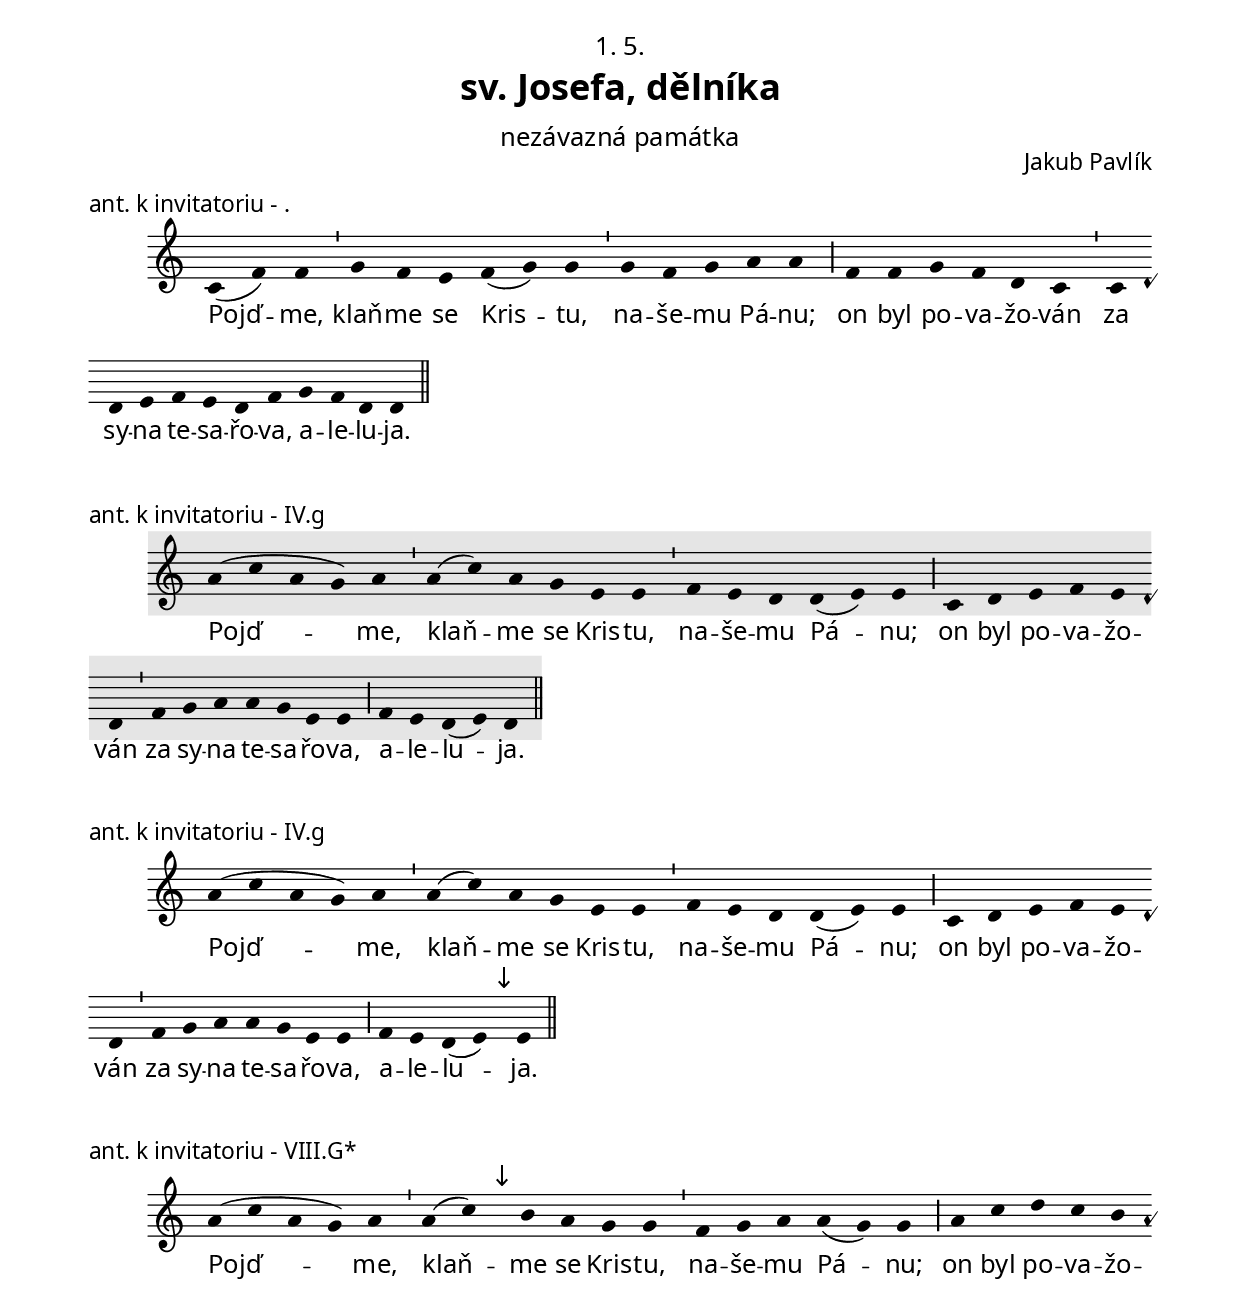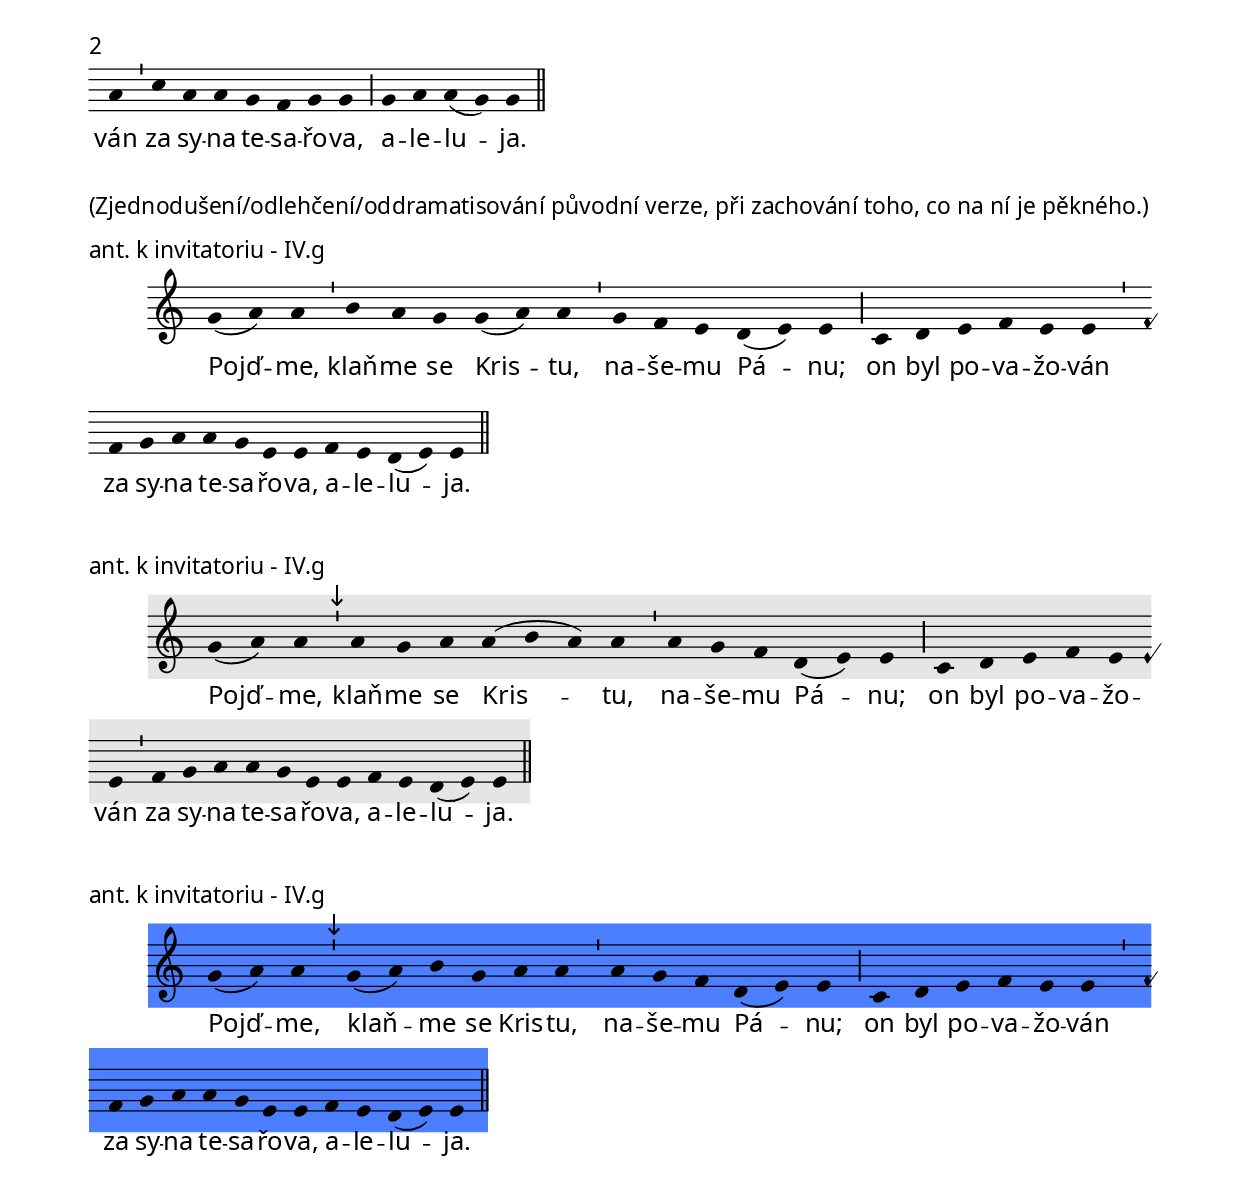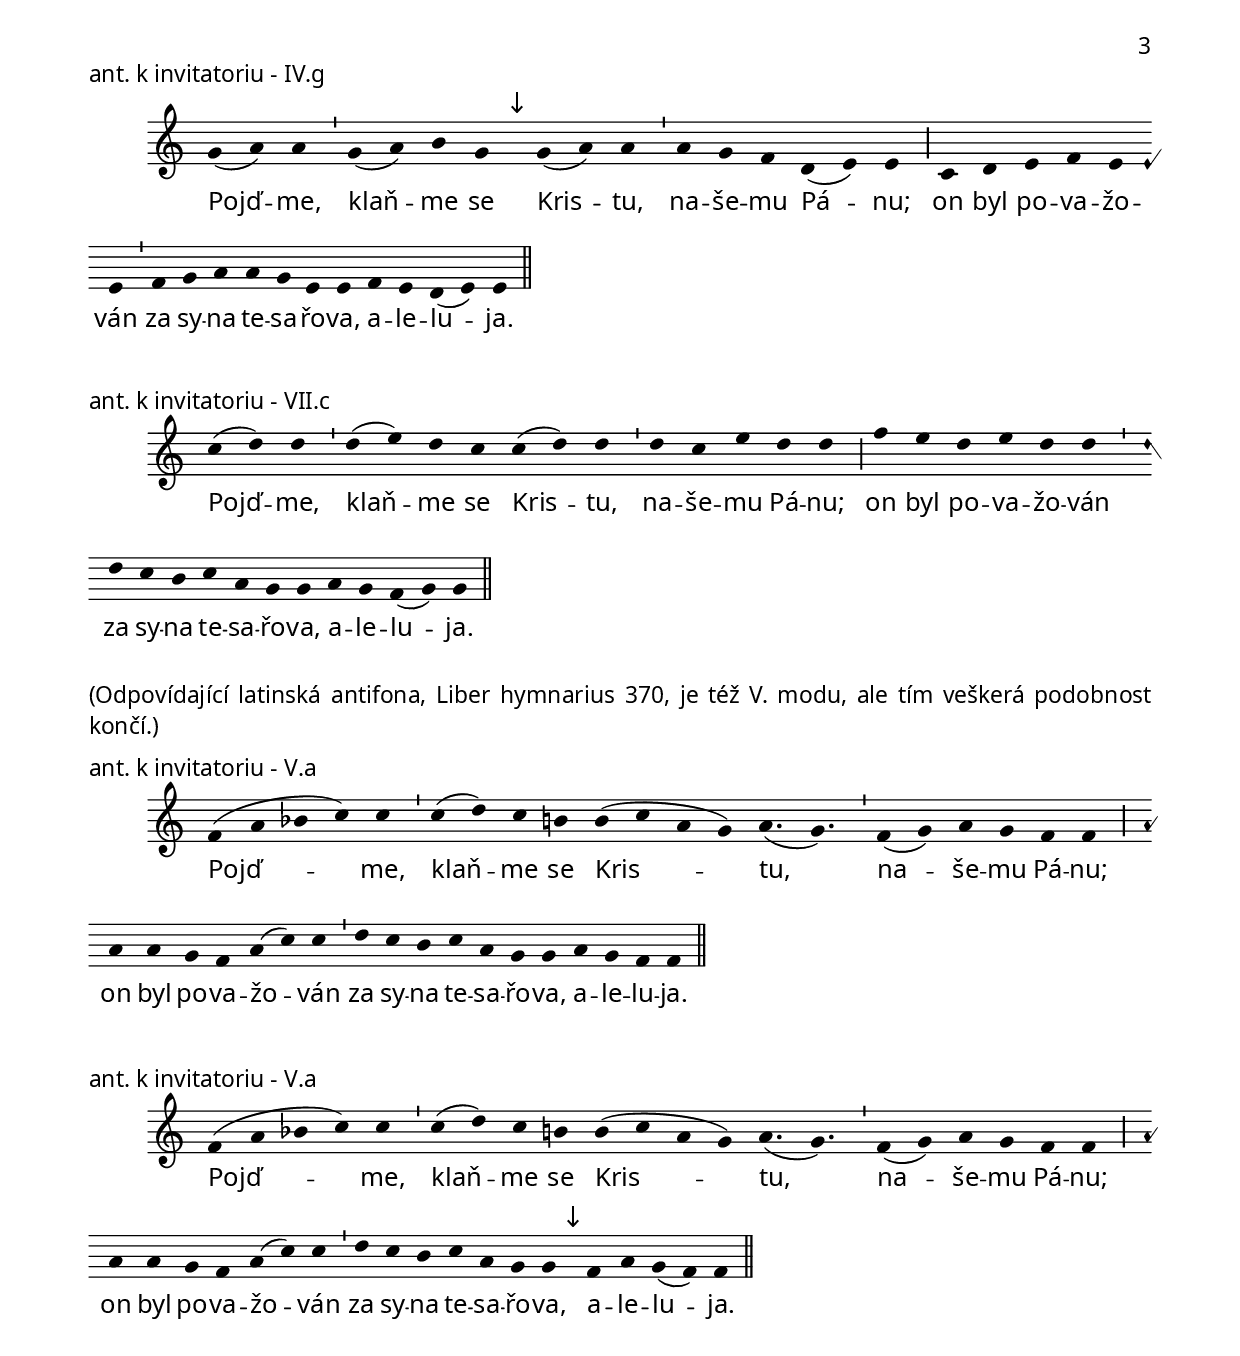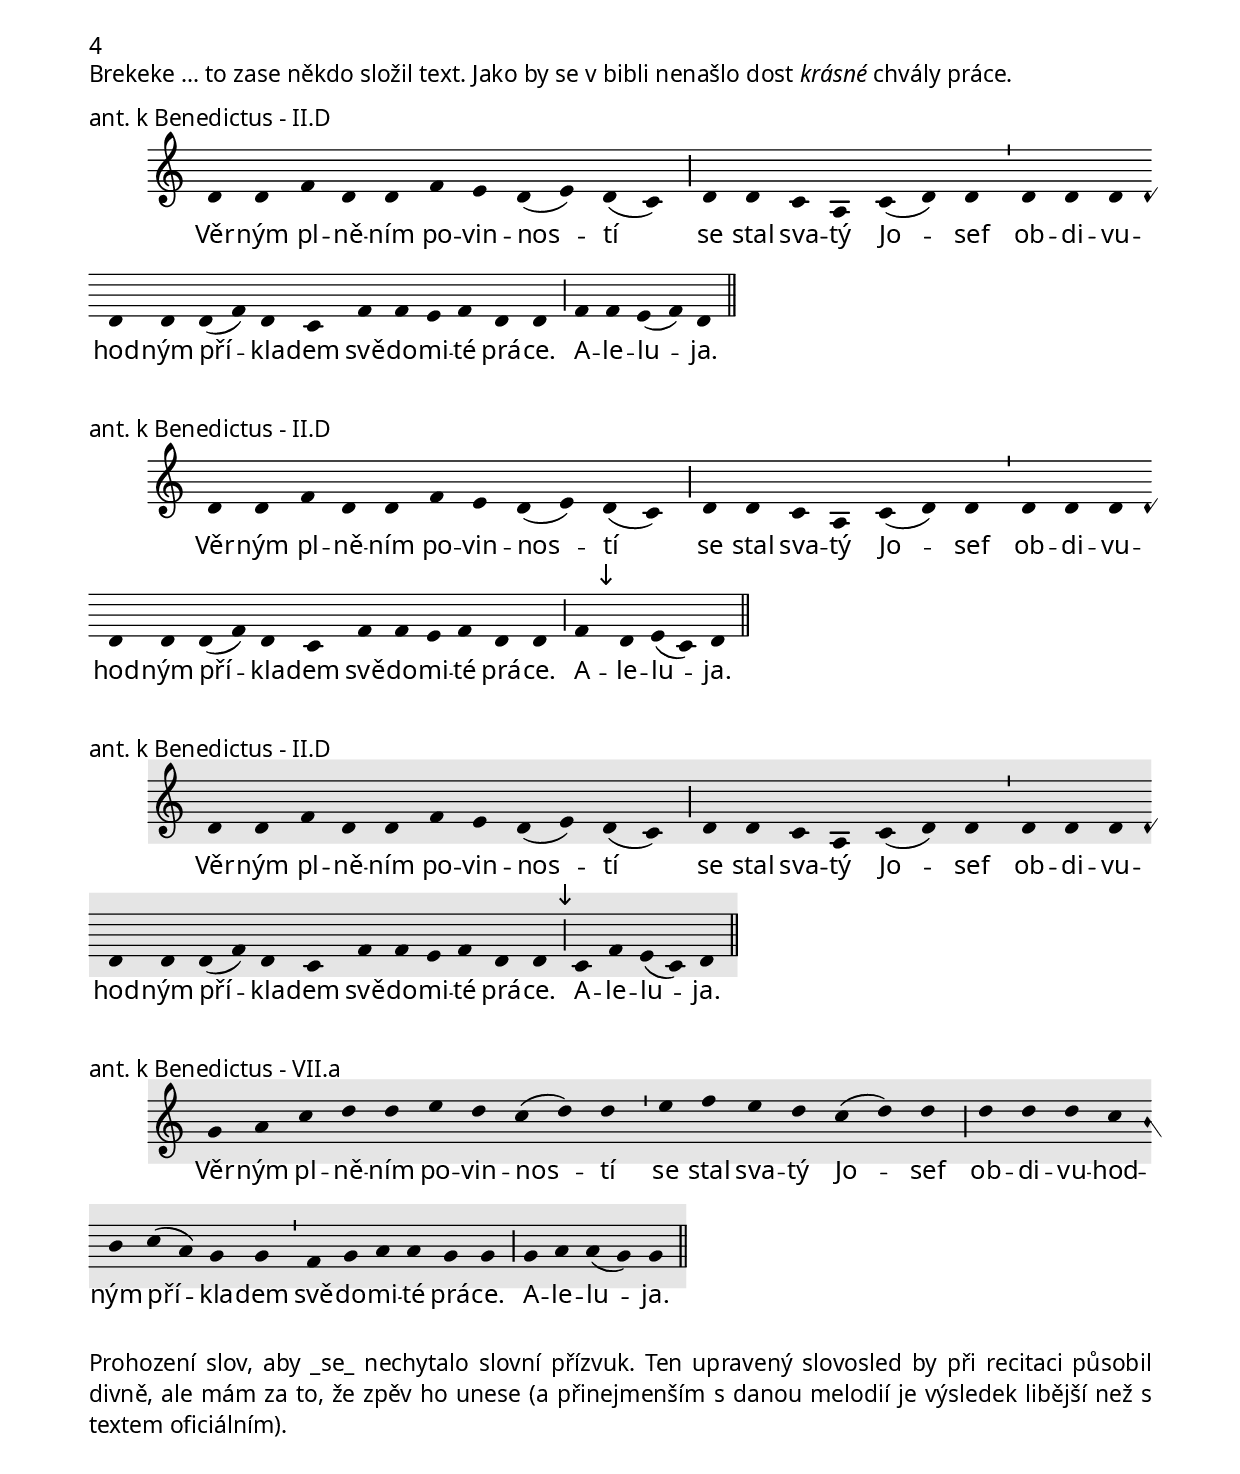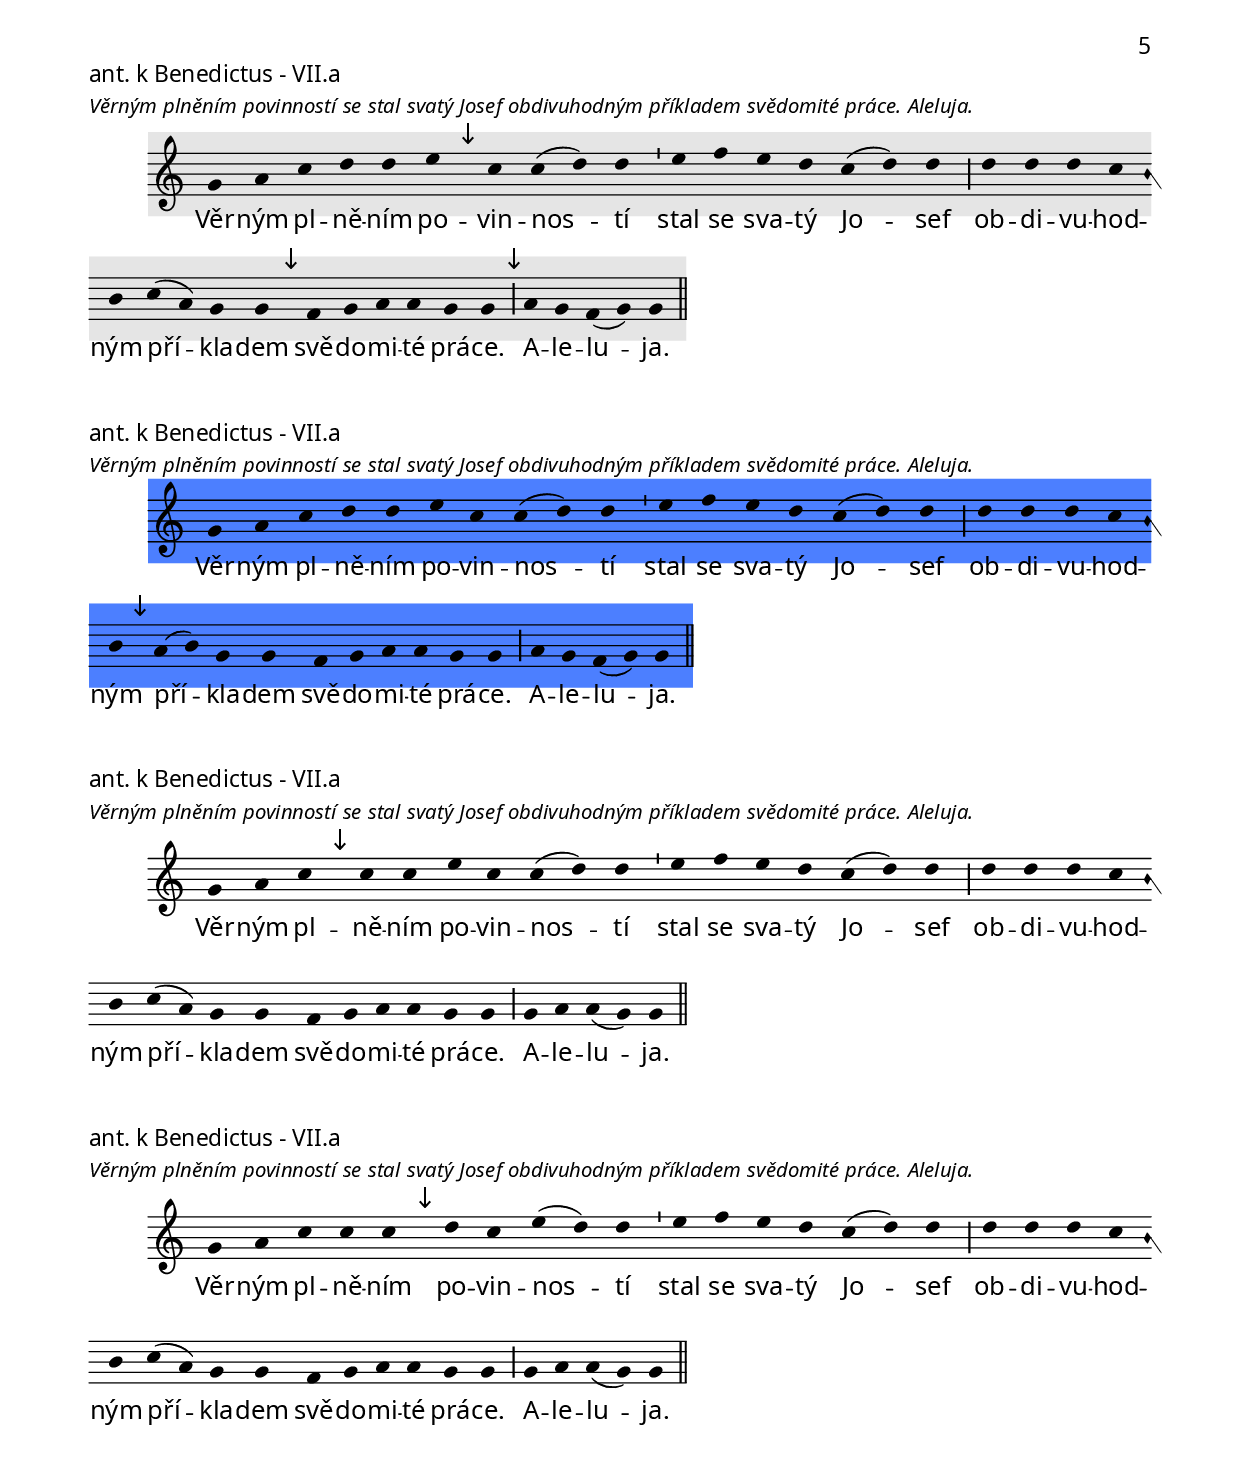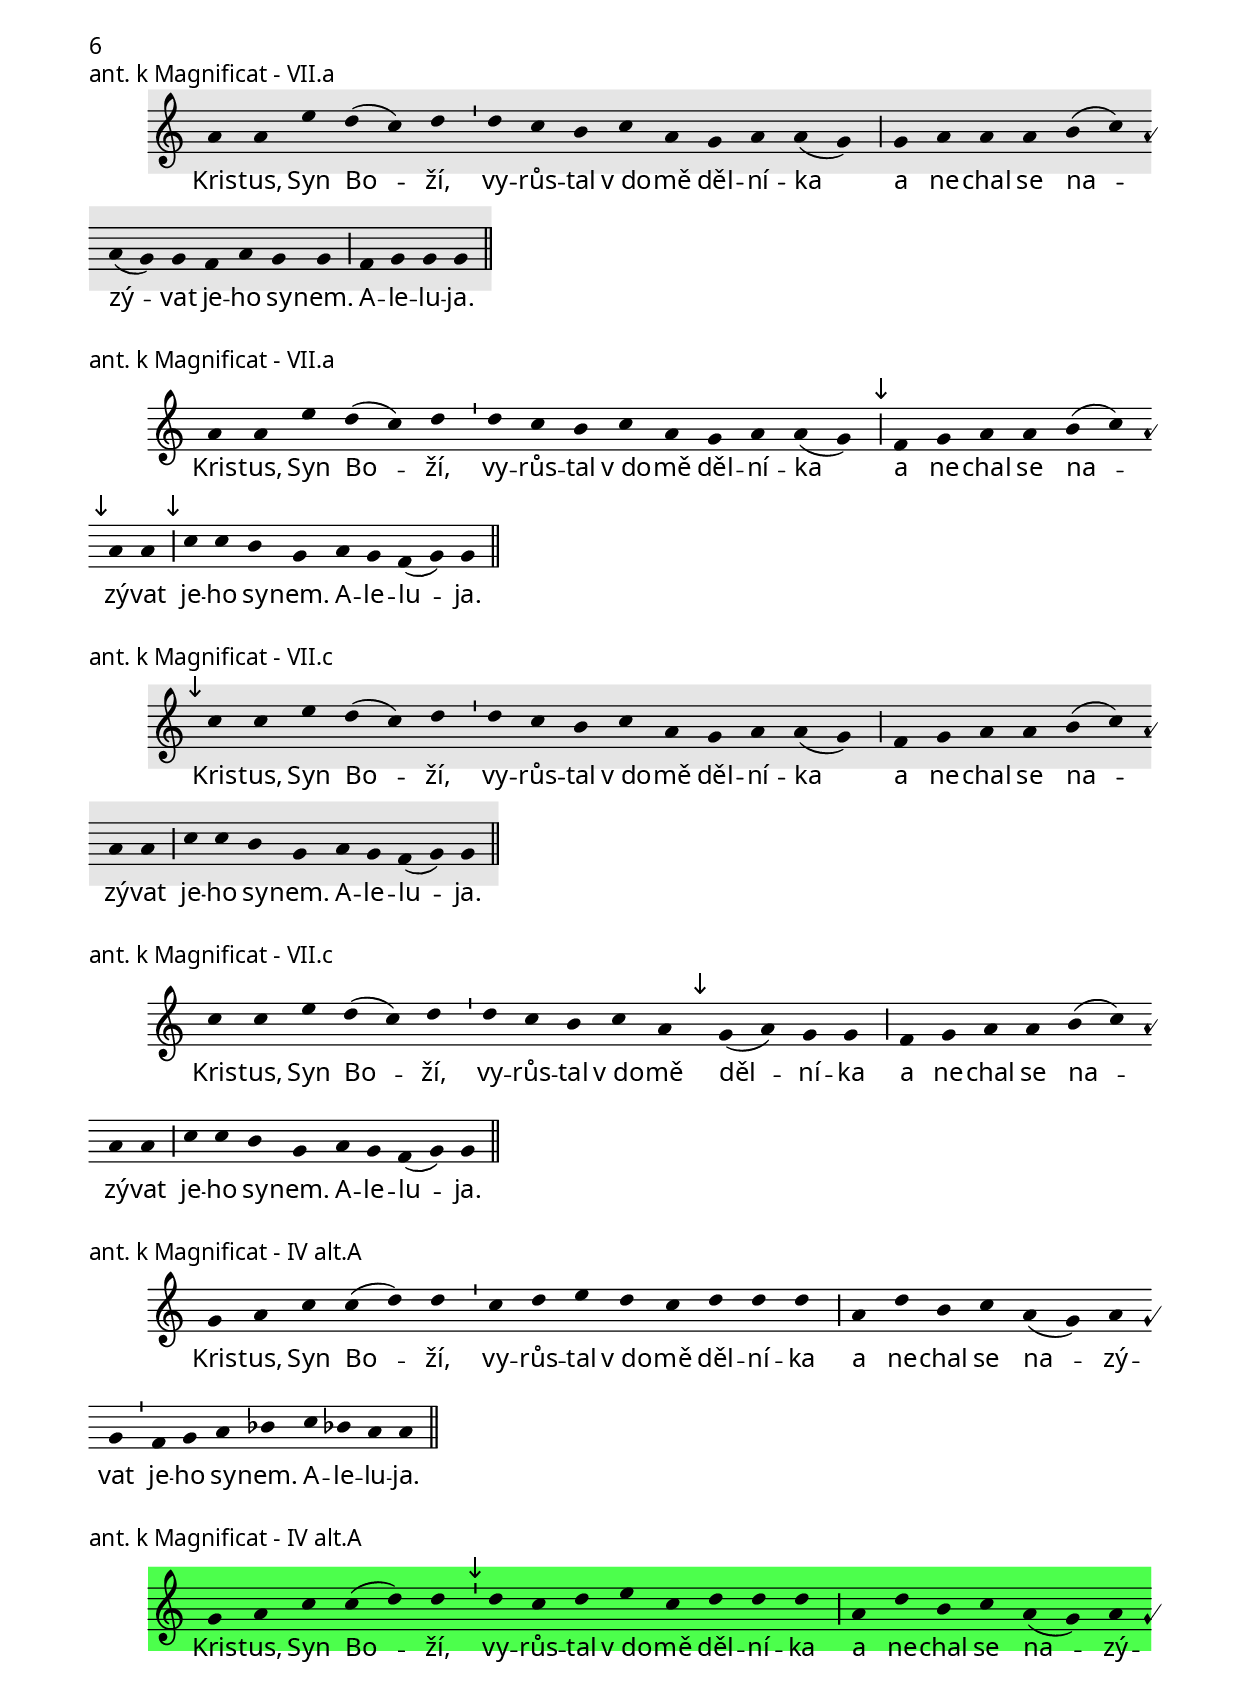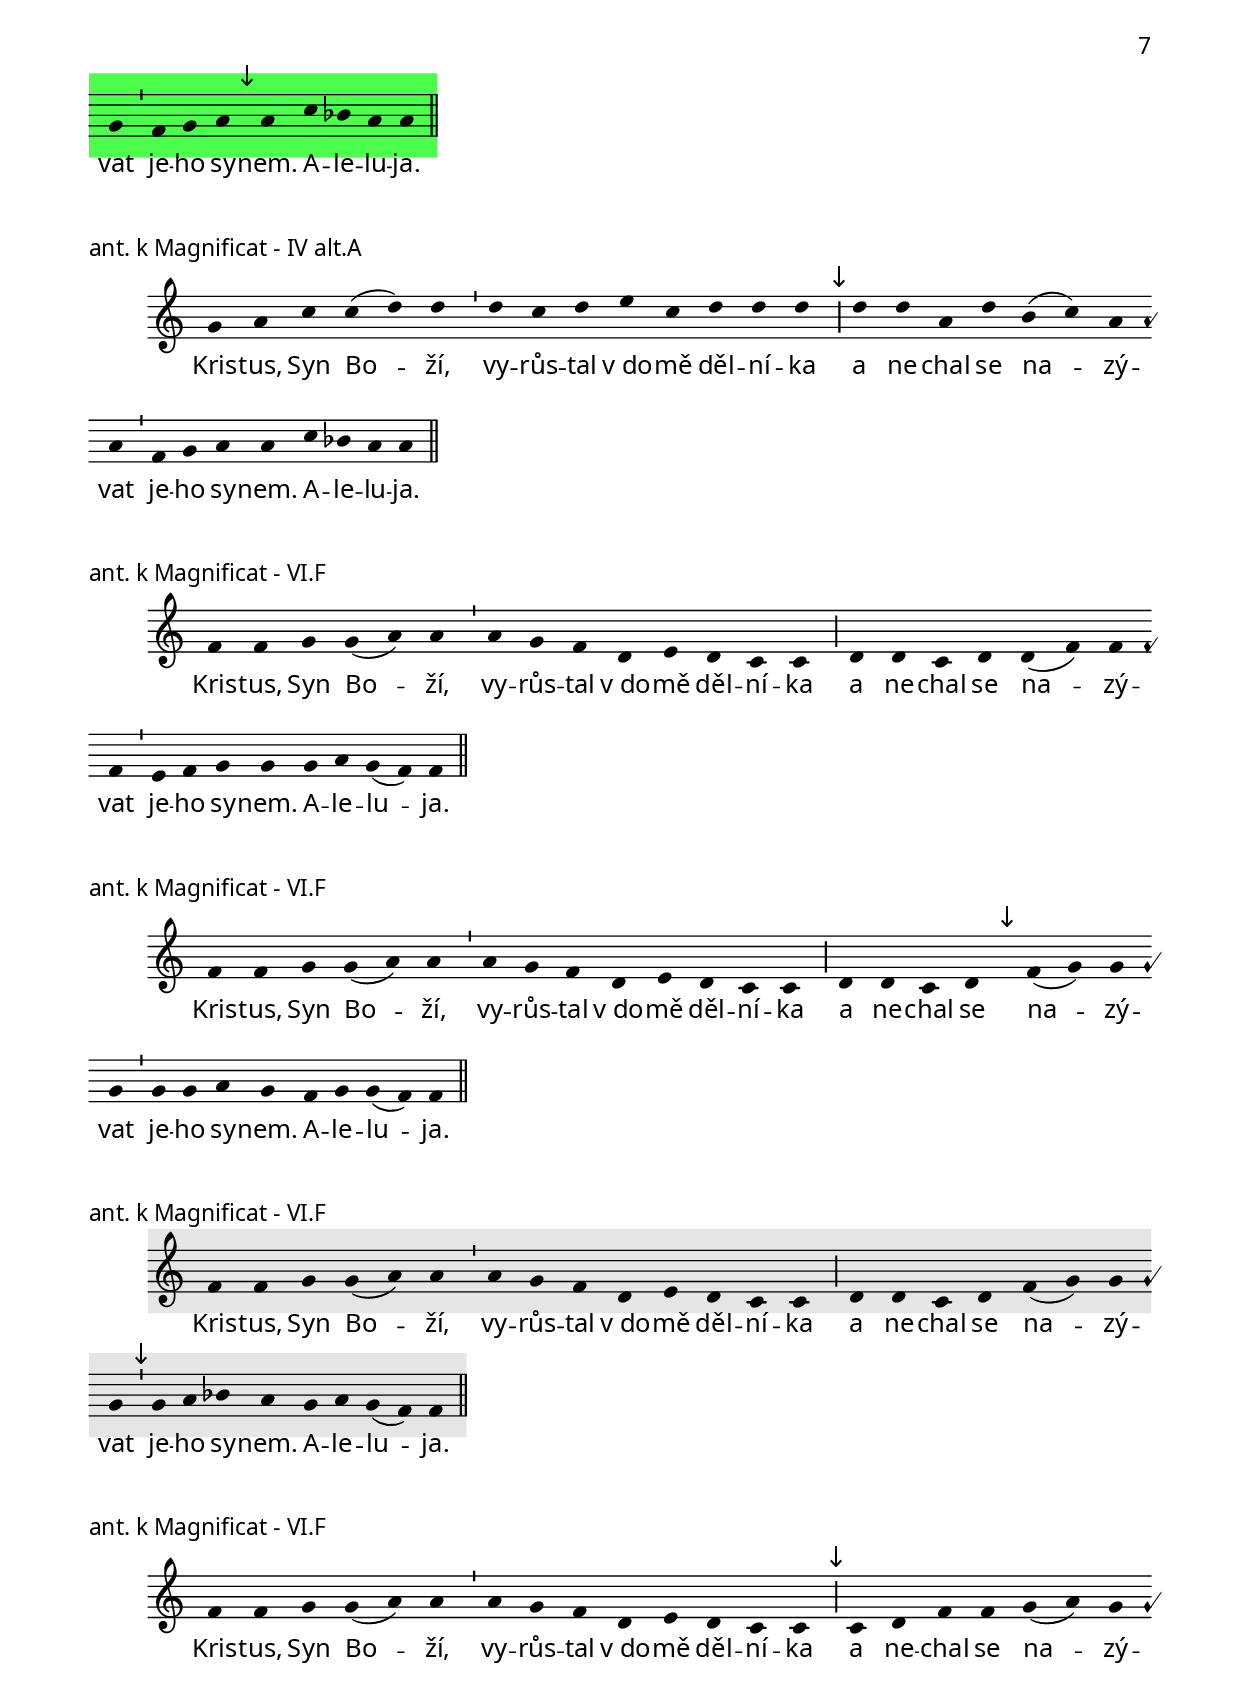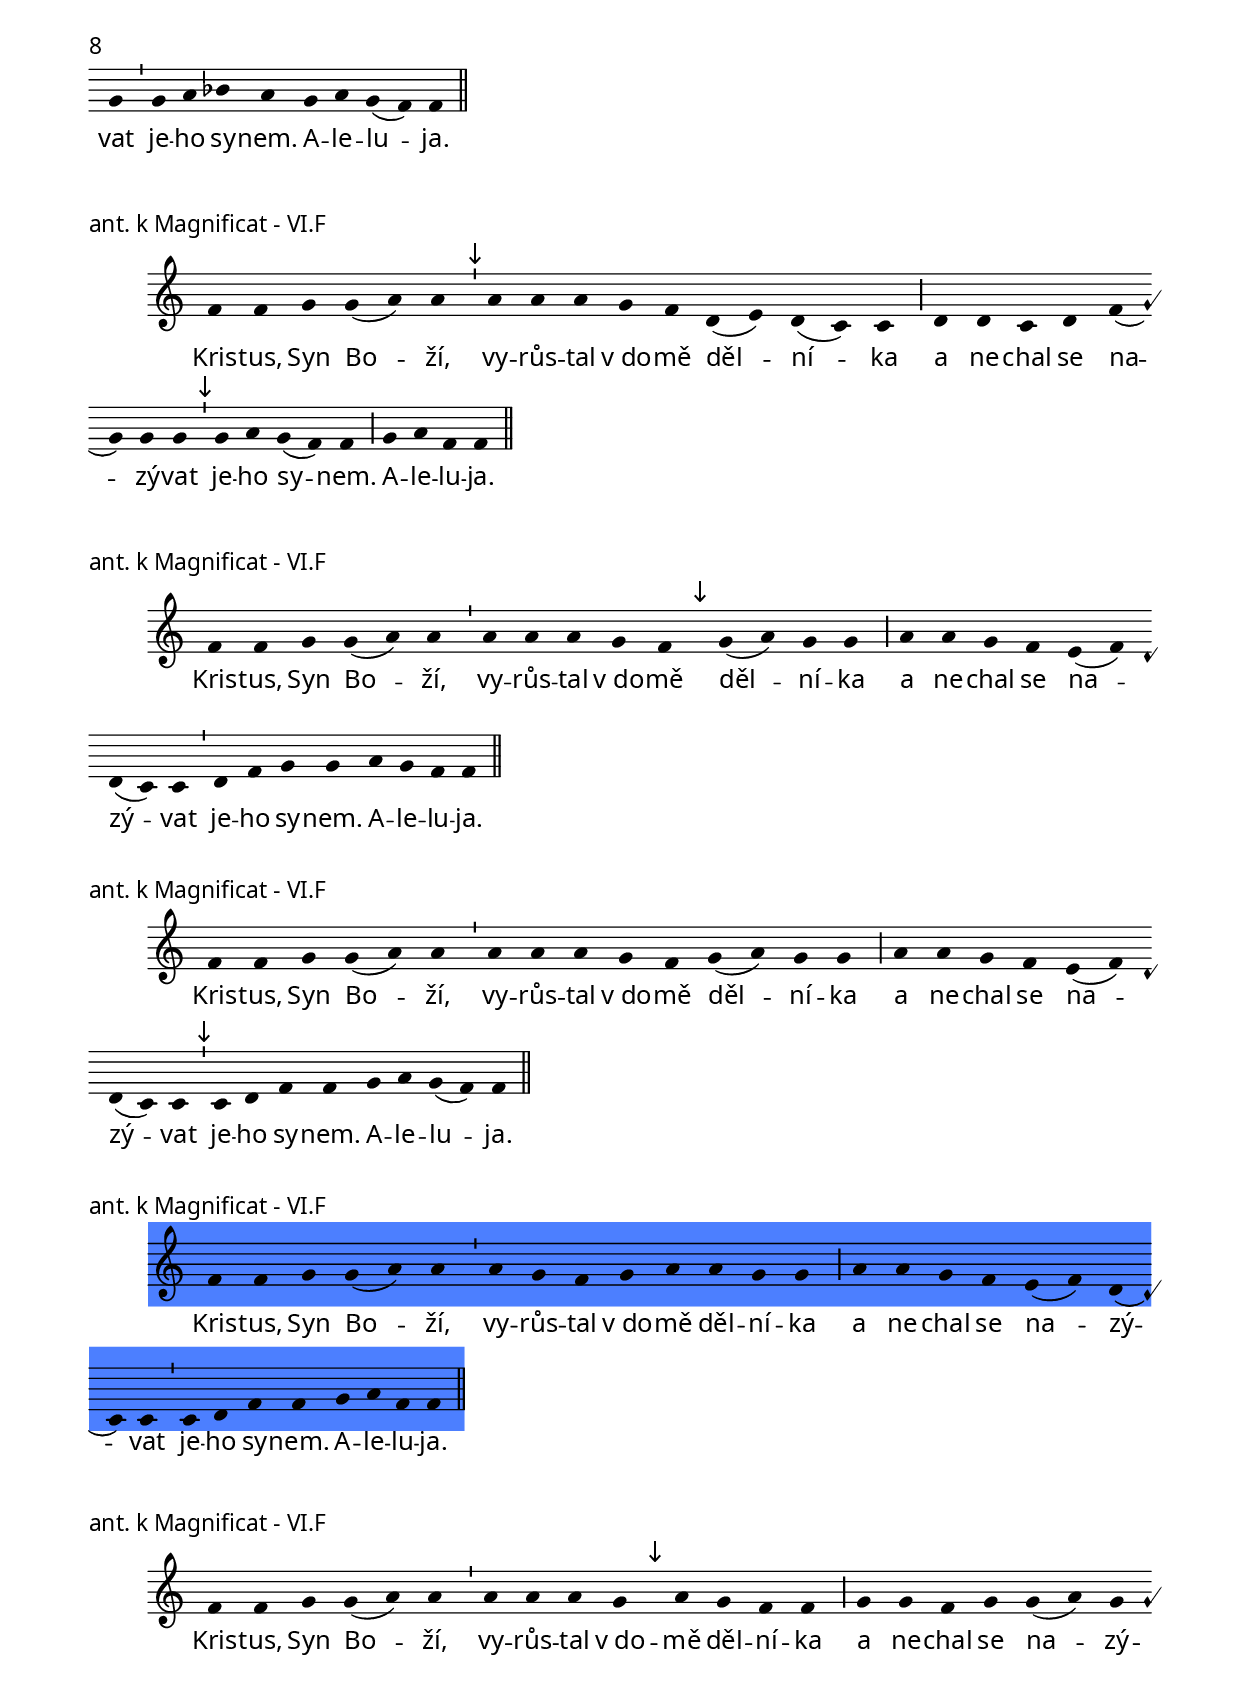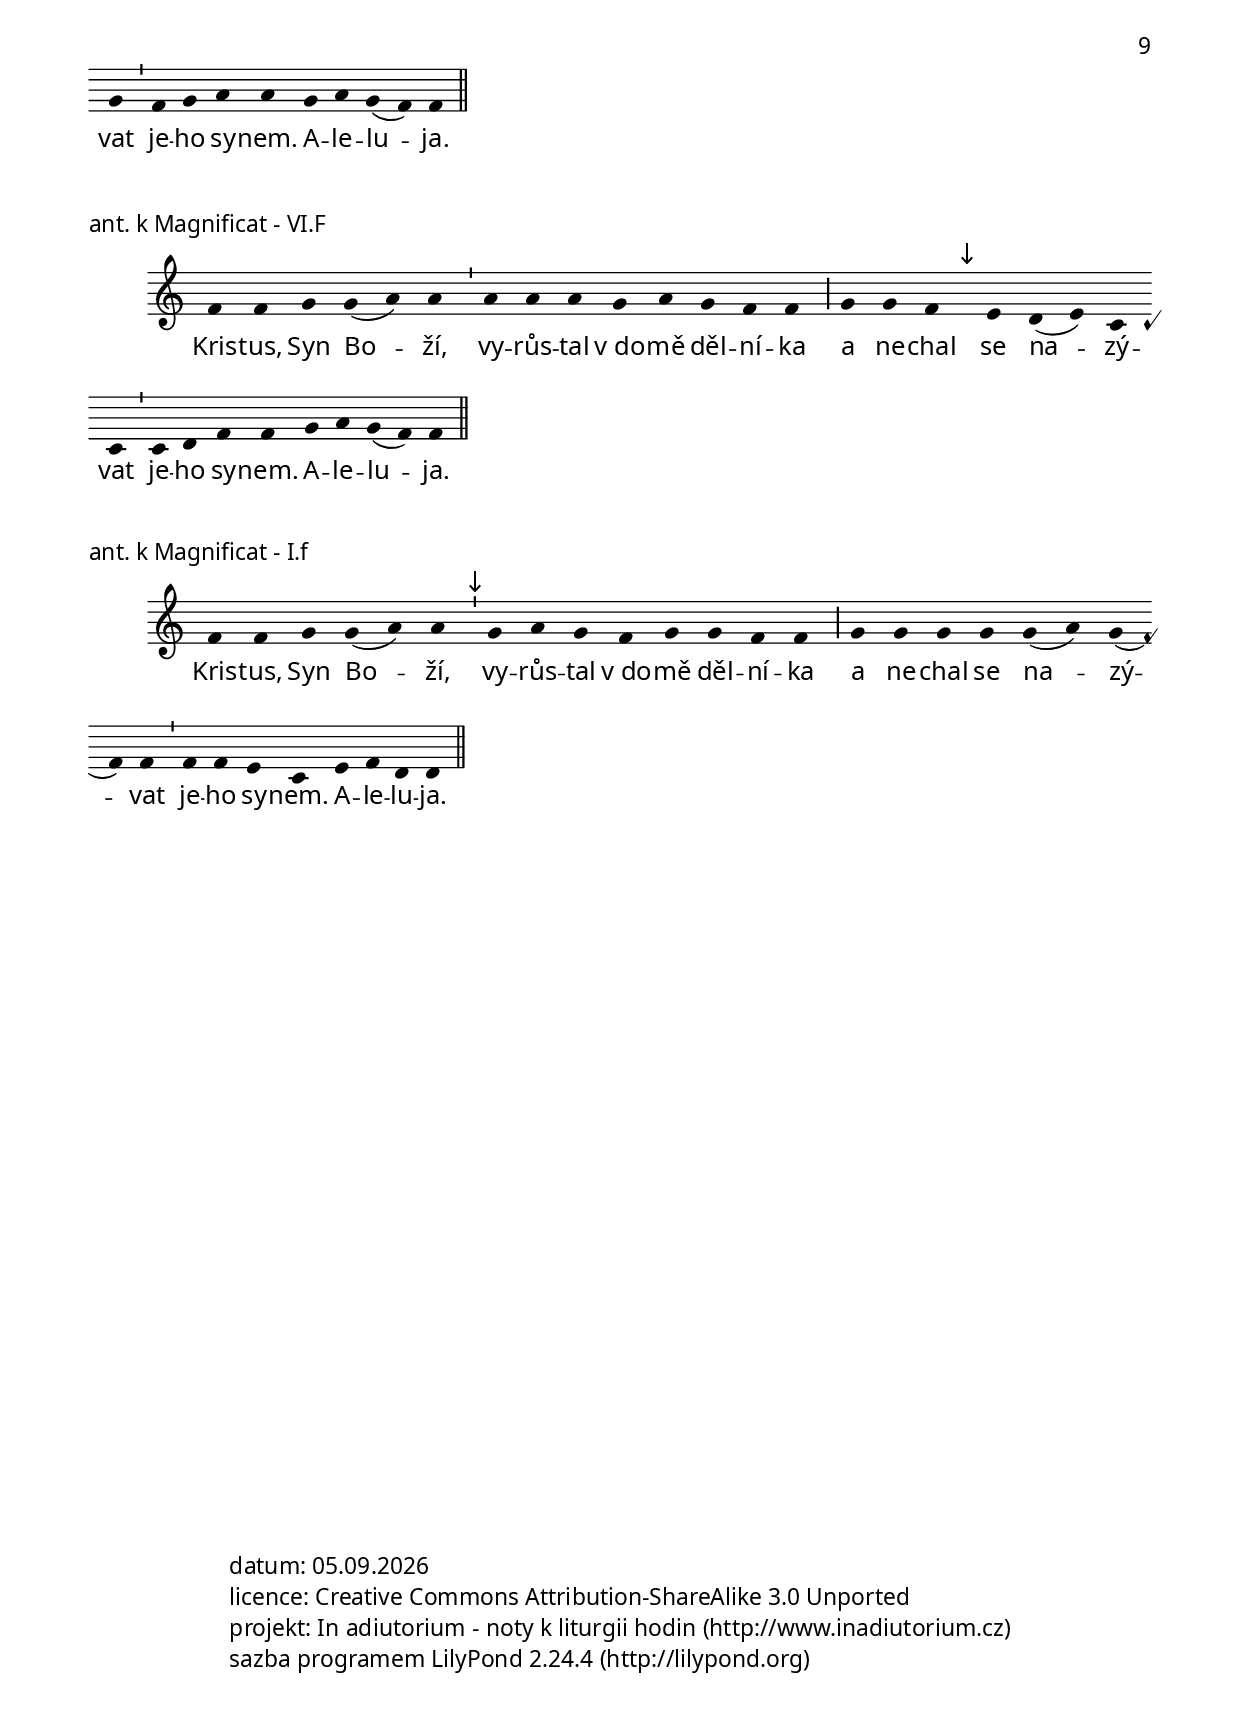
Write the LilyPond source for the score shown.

\version "2.19.16"

\include "../spolecne.ly"

\header {
  title = \markup\titleSvatek
            "sv. Josefa, dělníka"
            "nezávazná památka"
            "1. 5."
  composer = "Jakub Pavlík"
}

\score {
  \relative c' {
    \choralniRezim
    c4( f) f \barMin
    g f e f( g) g \barMin
    g f g a a \barMaior
    f f g f d c \barMin
    c d e f e d f
    g f d d \barFinalis
  }
  \addlyrics {
    Pojď -- me,
    klaň -- me se Kris -- tu,
    na -- še -- mu Pá -- nu;
    on byl po -- va -- žo -- ván
    za sy -- na te -- sa -- řo -- va,
    a -- le -- lu -- ja.
  }
  \header {
    quid = "ant. k invitatoriu"
    modus = ""
    differentia = ""
    psalmus = ""
    id = "invit"
    piece = \markup {\sestavTitulekBezZalmu}
  }
}

\score {
  \relative c'' {
    \zvyraznovacSedy
    \choralniRezim
    a4( c a g) a \barMin
    a( c) a g e e \barMin
    f e d d( e) e \barMaior
    c d e f e d \barMin
    f g a a g e e \barMaior
    f e d( e) d \barFinalis
  }
  \addlyrics {
    Pojď -- me,
    klaň -- me se Kris -- tu,
    na -- še -- mu Pá -- nu;
    on byl po -- va -- žo -- ván
    za sy -- na te -- sa -- řo -- va,
    a -- le -- lu -- ja.
  }
  \header {
    quid = "ant. k invitatoriu"
    modus = "IV"
    differentia = "g"
    psalmus = ""
    placet = "překlep ve finále; celkově bída"
    id = "invit"
    piece = \markup {\sestavTitulekBezZalmu}
  }
}

\score {
  \relative c'' {
    \choralniRezim
    a4( c a g) a \barMin
    a( c) a g e e \barMin
    f e d d( e) e \barMaior
    c d e f e d \barMin
    f g a a g e e \barMaior
    f e d( e) \mark\sipka e \barFinalis
  }
  \addlyrics {
    Pojď -- me,
    klaň -- me se Kris -- tu,
    na -- še -- mu Pá -- nu;
    on byl po -- va -- žo -- ván
    za sy -- na te -- sa -- řo -- va,
    a -- le -- lu -- ja.
  }
  \header {
    quid = "ant. k invitatoriu"
    modus = "IV"
    differentia = "g"
    psalmus = ""
    id = "invit"
    piece = \markup {\sestavTitulekBezZalmu}
  }
}

\score {
  \relative c'' {
    \choralniRezim
    a4( c a g) a \barMin
    a( c) \mark\sipka b a g g \barMin
    f g a a( g) g \barMaior
    a c d c b a \barMin
    c a a g f g g \barMaior
    g a a( g) g \barFinalis
  }
  \addlyrics {
    Pojď -- me,
    klaň -- me se Kris -- tu,
    na -- še -- mu Pá -- nu;
    on byl po -- va -- žo -- ván
    za sy -- na te -- sa -- řo -- va,
    a -- le -- lu -- ja.
  }
  \header {
    quid = "ant. k invitatoriu"
    modus = "VIII"
    differentia = "G*"
    psalmus = ""
    id = "invit"
    piece = \markup {\sestavTitulekBezZalmu}
  }
}

\markup\justify{
  (Zjednodušení/odlehčení/oddramatisování původní verze, při zachování toho,
  co na ní je pěkného.)
}
\score {
  \relative c'' {
    \choralniRezim
    g4( a) a \barMin
    b a g g( a) a \barMin
    g f e d( e) e \barMaior
    c d e f e e \barMin
    f g a a g e e \bar ""
    f e d( e) e \barFinalis
  }
  \addlyrics {
    Pojď -- me,
    klaň -- me se Kris -- tu,
    na -- še -- mu Pá -- nu;
    on byl po -- va -- žo -- ván
    za sy -- na te -- sa -- řo -- va,
    a -- le -- lu -- ja.
  }
  \header {
    quid = "ant. k invitatoriu"
    modus = "IV"
    differentia = "g"
    psalmus = ""
    id = "invit"
    piece = \markup {\sestavTitulekBezZalmu}
  }
}

\score {
  \relative c'' {
    \zvyraznovacSedy
    \choralniRezim
    g4( a) a \barMin
    \mark\sipka a g a a( b a) a \barMin
    a g f d( e) e \barMaior
    c d e f e e \barMin
    f g a a g e e \bar ""
    f e d( e) e \barFinalis
  }
  \addlyrics {
    Pojď -- me,
    klaň -- me se Kris -- tu,
    na -- še -- mu Pá -- nu;
    on byl po -- va -- žo -- ván
    za sy -- na te -- sa -- řo -- va,
    a -- le -- lu -- ja.
  }
  \header {
    quid = "ant. k invitatoriu"
    modus = "IV"
    differentia = "g"
    psalmus = ""
    id = "invit"
    piece = \markup {\sestavTitulekBezZalmu}
  }
}

\score {
  \relative c'' {
    \zvyraznovacModry
    \choralniRezim
    g4( a) a \barMin
    \mark\sipka g( a) b g a a \barMin
    a g f d( e) e \barMaior
    c d e f e e \barMin
    f g a a g e e \bar ""
    f e d( e) e \barFinalis
  }
  \addlyrics {
    Pojď -- me,
    klaň -- me se Kris -- tu,
    na -- še -- mu Pá -- nu;
    on byl po -- va -- žo -- ván
    za sy -- na te -- sa -- řo -- va,
    a -- le -- lu -- ja.
  }
  \header {
    quid = "ant. k invitatoriu"
    modus = "IV"
    differentia = "g"
    psalmus = ""
    id = "invit"
    piece = \markup {\sestavTitulekBezZalmu}
  }
}

\score {
  \relative c'' {
    \choralniRezim
    g4( a) a \barMin
    g( a) b g \mark\sipka g( a) a \barMin
    a g f d( e) e \barMaior
    c d e f e e \barMin
    f g a a g e e \bar ""
    f e d( e) e \barFinalis
  }
  \addlyrics {
    Pojď -- me,
    klaň -- me se Kris -- tu,
    na -- še -- mu Pá -- nu;
    on byl po -- va -- žo -- ván
    za sy -- na te -- sa -- řo -- va,
    a -- le -- lu -- ja.
  }
  \header {
    quid = "ant. k invitatoriu"
    modus = "IV"
    differentia = "g"
    psalmus = ""
    id = "invit"
    piece = \markup {\sestavTitulekBezZalmu}
  }
}

\score {
  \relative c'' {
    \choralniRezim
    c4( d) d \barMin
    d( e) d c c( d) d \barMin
    d c e d d \barMaior
    f e d e d d \barMin
    d c b c a g g \bar ""
    a g f( g) g \barFinalis
  }
  \addlyrics {
    Pojď -- me,
    klaň -- me se Kris -- tu,
    na -- še -- mu Pá -- nu;
    on byl po -- va -- žo -- ván
    za sy -- na te -- sa -- řo -- va,
    a -- le -- lu -- ja.
  }
  \header {
    quid = "ant. k invitatoriu"
    modus = "VII"
    differentia = "c"
    psalmus = ""
    id = "invit"
    piece = \markup {\sestavTitulekBezZalmu}
  }
}

\markup\justify{
  (Odpovídající latinská antifona, Liber hymnarius 370, je též V. modu,
  ale tím veškerá podobnost končí.)
}

\score {
  \relative c' {
    \choralniRezim
    f4( a bes c) c \barMin
    c( d) c b! b( c a g) a4.( g) \barMin f4( g) a g f f \barMaior
    a a g f a( c) c \barMin
    d c b c a g g
    a g f f \barFinalis
  }
  \addlyrics {
    Pojď -- me,
    klaň -- me se Kris -- tu, na -- še -- mu Pá -- nu;
    on byl po -- va -- žo -- ván
    za sy -- na te -- sa -- řo -- va,
    a -- le -- lu -- ja.
  }
  \header {
    quid = "ant. k invitatoriu"
    modus = "V"
    differentia = "a"
    psalmus = ""
    fial = "velikonoce_nanebevstoupeni.ly#invit?zacatek"
    id = "invit"
    piece = \markup {\sestavTitulekBezZalmu}
  }
}

\score {
  \relative c' {
    \choralniRezim
    f4( a bes c) c \barMin
    c( d) c b! b( c a g) a4.( g) \barMin f4( g) a g f f \barMaior
    a a g f a( c) c \barMin
    d c b c a g g
    \mark\sipka f a g( f) f \barFinalis
  }
  \addlyrics {
    Pojď -- me,
    klaň -- me se Kris -- tu, na -- še -- mu Pá -- nu;
    on byl po -- va -- žo -- ván
    za sy -- na te -- sa -- řo -- va,
    a -- le -- lu -- ja.
  }
  \header {
    quid = "ant. k invitatoriu"
    modus = "V"
    differentia = "a"
    psalmus = ""
    fial = "velikonoce_nanebevstoupeni.ly#invit?zacatek"
    id = "invit"
    piece = \markup {\sestavTitulekBezZalmu}
  }
}

\pageBreak

\markup{
  Brekeke ... to zase někdo složil text. Jako by se v bibli nenašlo
  dost \italic{krásné} chvály práce.
}

\score {
  \relative c' {
    \choralniRezim
    d4 d f d d f e d( e) d( c) \barMaior
    d d c a c( d) d \barMin
    d d d d d d( f) d c f f e f d d \barMaior
    f f e( f) d \barFinalis
  }
  \addlyrics {
    Věr -- ným pl -- ně -- ním po -- vin -- nos -- tí
    se stal sva -- tý Jo -- sef
    ob -- di -- vu -- hod -- ným pří -- kla -- dem
    svě -- do -- mi -- té prá -- ce.
    A -- le -- lu -- ja.
  }
  \header {
    quid = "ant. k Benedictus"
    modus = "II"
    differentia = "D"
    psalmus = ""
    id = "aben"
    piece = \markup {\sestavTitulekBezZalmu}
  }
}

\score {
  \relative c' {
    \choralniRezim
    d4 d f d d f e d( e) d( c) \barMaior
    d d c a c( d) d \barMin
    d d d d d d( f) d c f f e f d d \barMaior
    f \mark\sipka d e( c) d \barFinalis
  }
  \addlyrics {
    Věr -- ným pl -- ně -- ním po -- vin -- nos -- tí
    se stal sva -- tý Jo -- sef
    ob -- di -- vu -- hod -- ným pří -- kla -- dem
    svě -- do -- mi -- té prá -- ce.
    A -- le -- lu -- ja.
  }
  \header {
    quid = "ant. k Benedictus"
    modus = "II"
    differentia = "D"
    psalmus = ""
    id = "aben"
    piece = \markup {\sestavTitulekBezZalmu}
  }
}

\score {
  \relative c' {
    \zvyraznovacSedy
    \choralniRezim
    d4 d f d d f e d( e) d( c) \barMaior
    d d c a c( d) d \barMin
    d d d d d d( f) d c f f e f d d \barMaior
    \mark\sipka c f e( c) d \barFinalis
  }
  \addlyrics {
    Věr -- ným pl -- ně -- ním po -- vin -- nos -- tí
    se stal sva -- tý Jo -- sef
    ob -- di -- vu -- hod -- ným pří -- kla -- dem
    svě -- do -- mi -- té prá -- ce.
    A -- le -- lu -- ja.
  }
  \header {
    quid = "ant. k Benedictus"
    modus = "II"
    differentia = "D"
    psalmus = ""
    id = "aben"
    piece = \markup {\sestavTitulekBezZalmu}
  }
}

\score {
  \relative c'' {
    \zvyraznovacSedy
    \choralniRezim
    g4 a c d d e d c( d) d \barMin
    e f e d c( d) d \barMaior
    d d d c b c( a) g g \barMin
    f g a a g g \barMaior
    g a a( g) g \barFinalis
  }
  \addlyrics {
    Věr -- ným pl -- ně -- ním po -- vin -- nos -- tí
    se stal sva -- tý Jo -- sef
    ob -- di -- vu -- hod -- ným pří -- kla -- dem
    svě -- do -- mi -- té prá -- ce.
    A -- le -- lu -- ja.
  }
  \header {
    quid = "ant. k Benedictus"
    modus = "VII"
    differentia = "a"
    psalmus = ""
    id = "aben"
    piece = \markup {\sestavTitulekBezZalmu}
  }
}

\markup\justify{
  Prohození slov, aby _se_ nechytalo slovní přízvuk.
  Ten upravený slovosled by při recitaci působil divně, ale mám za to, že zpěv ho unese
  (a přinejmenším s danou melodií je výsledek libější než s textem oficiálním).
}
\score {
  \relative c'' {
    \zvyraznovacSedy
    \choralniRezim
    g4 a c d d e \mark\sipka c c( d) d \barMin
    e f e d c( d) d \barMaior
    d d d c b c( a) g g \mark\sipka
    f g a a g g \barMaior
    \mark\sipka a g f( g) g \barFinalis
  }
  \addlyrics {
    Věr -- ným pl -- ně -- ním po -- vin -- nos -- tí
    stal se sva -- tý Jo -- sef
    ob -- di -- vu -- hod -- ným pří -- kla -- dem
    svě -- do -- mi -- té prá -- ce.
    A -- le -- lu -- ja.
  }
  \header {
    textus_approbatus = "Věrným plněním povinností se stal svatý Josef
    obdivuhodným příkladem svědomité práce. Aleluja."
    quid = "ant. k Benedictus"
    modus = "VII"
    differentia = "a"
    psalmus = ""
    id = "aben"
    piece = \markup {\sestavTitulekBezZalmu}
  }
}

\score {
  \relative c'' {
    \zvyraznovacModry
    \choralniRezim
    g4 a c d d e c c( d) d \barMin
    e f e d c( d) d \barMaior
    d d d c b \mark\sipka a( b) g g
    f g a a g g \barMaior
    a g f( g) g \barFinalis
  }
  \addlyrics {
    Věr -- ným pl -- ně -- ním po -- vin -- nos -- tí
    stal se sva -- tý Jo -- sef
    ob -- di -- vu -- hod -- ným pří -- kla -- dem
    svě -- do -- mi -- té prá -- ce.
    A -- le -- lu -- ja.
  }
  \header {
    textus_approbatus = "Věrným plněním povinností se stal svatý Josef
    obdivuhodným příkladem svědomité práce. Aleluja."
    quid = "ant. k Benedictus"
    modus = "VII"
    differentia = "a"
    psalmus = ""
    id = "aben"
    piece = \markup {\sestavTitulekBezZalmu}
  }
}

\score {
  \relative c'' {
    \choralniRezim
    g4 a c \mark\sipka c c e c c( d) d \barMin
    e f e d c( d) d \barMaior
    d d d c b c( a) g g
    f g a a g g \barMaior
    g a a( g) g \barFinalis
  }
  \addlyrics {
    Věr -- ným pl -- ně -- ním po -- vin -- nos -- tí
    stal se sva -- tý Jo -- sef
    ob -- di -- vu -- hod -- ným pří -- kla -- dem
    svě -- do -- mi -- té prá -- ce.
    A -- le -- lu -- ja.
  }
  \header {
    textus_approbatus = "Věrným plněním povinností se stal svatý Josef
    obdivuhodným příkladem svědomité práce. Aleluja."
    quid = "ant. k Benedictus"
    modus = "VII"
    differentia = "a"
    psalmus = ""
    id = "aben"
    piece = \markup {\sestavTitulekBezZalmu}
  }
}

\score {
  \relative c'' {
    \choralniRezim
    g4 a c c c \mark\sipka d c e( d) d \barMin
    e f e d c( d) d \barMaior
    d d d c b c( a) g g
    f g a a g g \barMaior
    g a a( g) g \barFinalis
  }
  \addlyrics {
    Věr -- ným pl -- ně -- ním po -- vin -- nos -- tí
    stal se sva -- tý Jo -- sef
    ob -- di -- vu -- hod -- ným pří -- kla -- dem
    svě -- do -- mi -- té prá -- ce.
    A -- le -- lu -- ja.
  }
  \header {
    textus_approbatus = "Věrným plněním povinností se stal svatý Josef
    obdivuhodným příkladem svědomité práce. Aleluja."
    quid = "ant. k Benedictus"
    modus = "VII"
    differentia = "a"
    psalmus = ""
    id = "aben"
    piece = \markup {\sestavTitulekBezZalmu}
  }
}

\pageBreak

\score {
  \relative c'' {
    \zvyraznovacSedy
    \choralniRezim
    a4 a e' d( c) d \barMin
    d c b c a g a a( g) \barMaior
    g a a a b( c) a( g) g
    f a g g \barMaior
    f g g g \barFinalis
  }
  \addlyrics {
    Kris -- tus, Syn Bo -- ží,
    vy -- růs -- tal v_do -- mě děl -- ní -- ka
    a ne -- chal se na -- zý -- vat
    je -- ho sy -- nem.
    A -- le -- lu -- ja.
  }
  \header {
    quid = "ant. k Magnificat"
    modus = "VII"
    differentia = "a"
    psalmus = ""
    placet = "bída"
    id = "amag"
    piece = \markup {\sestavTitulekBezZalmu}
  }
}

\score {
  \relative c'' {
    \choralniRezim
    a4 a e' d( c) d \barMin
    d c b c a g a a( g) \barMaior
    \mark\sipka f g a a b( c) \mark\sipka a a \barMaior
    \mark\sipka c c b g
    a g f( g) g \barFinalis
  }
  \addlyrics {
    Kris -- tus, Syn Bo -- ží,
    vy -- růs -- tal v_do -- mě děl -- ní -- ka
    a ne -- chal se na -- zý -- vat
    je -- ho sy -- nem.
    A -- le -- lu -- ja.
  }
  \header {
    quid = "ant. k Magnificat"
    modus = "VII"
    differentia = "a"
    psalmus = ""
    id = "amag"
    piece = \markup {\sestavTitulekBezZalmu}
  }
}

\score {
  \relative c'' {
    \zvyraznovacSedy
    \choralniRezim
    \mark\sipka c4 c e d( c) d \barMin
    d c b c a g a a( g) \barMaior
    f g a a b( c) a a \barMaior
    c c b g
    a g f( g) g \barFinalis
  }
  \addlyrics {
    Kris -- tus, Syn Bo -- ží,
    vy -- růs -- tal v_do -- mě děl -- ní -- ka
    a ne -- chal se na -- zý -- vat
    je -- ho sy -- nem.
    A -- le -- lu -- ja.
  }
  \header {
    quid = "ant. k Magnificat"
    modus = "VII"
    differentia = "c"
    psalmus = ""
    id = "amag"
    piece = \markup {\sestavTitulekBezZalmu}
  }
}

\score {
  \relative c'' {
    \choralniRezim
    c4 c e d( c) d \barMin
    d c b c a \mark\sipka g( a) g g \barMaior
    f g a a b( c) a a \barMaior
    c c b g
    a g f( g) g \barFinalis
  }
  \addlyrics {
    Kris -- tus, Syn Bo -- ží,
    vy -- růs -- tal v_do -- mě děl -- ní -- ka
    a ne -- chal se na -- zý -- vat
    je -- ho sy -- nem.
    A -- le -- lu -- ja.
  }
  \header {
    quid = "ant. k Magnificat"
    modus = "VII"
    differentia = "c"
    psalmus = ""
    id = "amag"
    piece = \markup {\sestavTitulekBezZalmu}
  }
}

\score {
  \relative c'' {
    \choralniRezim
    g4 a c c( d) d \barMin
    c d e d c d d d \barMaior
    a d b c a( g) a g \barMin
    f g a bes
    c bes a a \barFinalis
  }
  \addlyrics {
    Kris -- tus, Syn Bo -- ží,
    vy -- růs -- tal v_do -- mě děl -- ní -- ka
    a ne -- chal se na -- zý -- vat
    je -- ho sy -- nem.
    A -- le -- lu -- ja.
  }
  \header {
    quid = "ant. k Magnificat"
    modus = "IV alt"
    differentia = "A"
    psalmus = ""
    id = "amag"
    piece = \markup {\sestavTitulekBezZalmu}
  }
}

\score {
  \relative c'' {
    \zvyraznovacZeleny
    \choralniRezim
    g4 a c c( d) d \barMin
    \mark\sipka d c d e c d d d \barMaior
    a d b c a( g) a g \barMin
    f g a \mark\sipka a
    c bes a a \barFinalis
  }
  \addlyrics {
    Kris -- tus, Syn Bo -- ží,
    vy -- růs -- tal v_do -- mě děl -- ní -- ka
    a ne -- chal se na -- zý -- vat
    je -- ho sy -- nem.
    A -- le -- lu -- ja.
  }
  \header {
    quid = "ant. k Magnificat"
    modus = "IV alt"
    differentia = "A"
    psalmus = ""
    id = "amag"
    piece = \markup {\sestavTitulekBezZalmu}
  }
}

\score {
  \relative c'' {
    \choralniRezim
    g4 a c c( d) d \barMin
    d c d e c d d d \barMaior
    \mark\sipka d d a d b( c) a a \barMin
    f g a a
    c bes a a \barFinalis
  }
  \addlyrics {
    Kris -- tus, Syn Bo -- ží,
    vy -- růs -- tal v_do -- mě děl -- ní -- ka
    a ne -- chal se na -- zý -- vat
    je -- ho sy -- nem.
    A -- le -- lu -- ja.
  }
  \header {
    quid = "ant. k Magnificat"
    modus = "IV alt"
    differentia = "A"
    psalmus = ""
    id = "amag"
    piece = \markup {\sestavTitulekBezZalmu}
  }
}

\score {
  \relative c' {
    \choralniRezim
    f4 f g g( a) a \barMin
    a g f d e d c c \barMaior
    d d c d d( f) f f \barMin
    e f g g
    g a g( f) f \barFinalis
  }
  \addlyrics {
    Kris -- tus, Syn Bo -- ží,
    vy -- růs -- tal v_do -- mě děl -- ní -- ka
    a ne -- chal se na -- zý -- vat
    je -- ho sy -- nem.
    A -- le -- lu -- ja.
  }
  \header {
    quid = "ant. k Magnificat"
    modus = "VI"
    differentia = "F"
    psalmus = ""
    fial = "antifony/tyden3_4streda.ly#mc-ant2?zacatek=6"
    id = "amag"
    piece = \markup {\sestavTitulekBezZalmu}
  }
}

\score {
  \relative c' {
    \choralniRezim
    f4 f g g( a) a \barMin
    a g f d e d c c \barMaior
    d d c d \mark\sipka f( g) g g \barMin
    g g a g
    f g g( f) f \barFinalis
  }
  \addlyrics {
    Kris -- tus, Syn Bo -- ží,
    vy -- růs -- tal v_do -- mě děl -- ní -- ka
    a ne -- chal se na -- zý -- vat
    je -- ho sy -- nem.
    A -- le -- lu -- ja.
  }
  \header {
    quid = "ant. k Magnificat"
    modus = "VI"
    differentia = "F"
    psalmus = ""
    fial = "antifony/tyden3_4streda.ly#mc-ant2?zacatek=6"
    id = "amag"
    piece = \markup {\sestavTitulekBezZalmu}
  }
}

\score {
  \relative c' {
    \zvyraznovacSedy
    \choralniRezim
    f4 f g g( a) a \barMin
    a g f d e d c c \barMaior
    d d c d f( g) g g \barMin
    \mark\sipka g a bes a
    g a g( f) f \barFinalis
  }
  \addlyrics {
    Kris -- tus, Syn Bo -- ží,
    vy -- růs -- tal v_do -- mě děl -- ní -- ka
    a ne -- chal se na -- zý -- vat
    je -- ho sy -- nem.
    A -- le -- lu -- ja.
  }
  \header {
    quid = "ant. k Magnificat"
    modus = "VI"
    differentia = "F"
    psalmus = ""
    fial = "antifony/tyden3_4streda.ly#mc-ant2?zacatek=6"
    id = "amag"
    piece = \markup {\sestavTitulekBezZalmu}
  }
}

\score {
  \relative c' {
    \choralniRezim
    f4 f g g( a) a \barMin
    a g f d e d c c \barMaior
    \mark\sipka c d f f g( a) g g \barMin
    g a bes a
    g a g( f) f \barFinalis
  }
  \addlyrics {
    Kris -- tus, Syn Bo -- ží,
    vy -- růs -- tal v_do -- mě děl -- ní -- ka
    a ne -- chal se na -- zý -- vat
    je -- ho sy -- nem.
    A -- le -- lu -- ja.
  }
  \header {
    quid = "ant. k Magnificat"
    modus = "VI"
    differentia = "F"
    psalmus = ""
    fial = "antifony/tyden3_4streda.ly#mc-ant2?zacatek=6"
    id = "amag"
    piece = \markup {\sestavTitulekBezZalmu}
  }
}

\score {
  \relative c' {
    \choralniRezim
    f4 f g g( a) a \barMin
    \mark\sipka a a a g f d( e) d( c) c \barMaior
    d d c d f( g) g g \barMin
    \mark\sipka g a g( f) f \barMaior
    g a f f \barFinalis
  }
  \addlyrics {
    Kris -- tus, Syn Bo -- ží,
    vy -- růs -- tal v_do -- mě děl -- ní -- ka
    a ne -- chal se na -- zý -- vat
    je -- ho sy -- nem.
    A -- le -- lu -- ja.
  }
  \header {
    quid = "ant. k Magnificat"
    modus = "VI"
    differentia = "F"
    psalmus = ""
    fial = "antifony/tyden3_4streda.ly#mc-ant2?zacatek=6"
    id = "amag"
    piece = \markup {\sestavTitulekBezZalmu}
  }
}

\score {
  \relative c' {
    \choralniRezim
    f4 f g g( a) a \barMin
    a a a g f \mark\sipka g( a) g g \barMaior
    a a g f e( f) d( c) c \barMin
    d f g g
    a g f f \barFinalis
  }
  \addlyrics {
    Kris -- tus, Syn Bo -- ží,
    vy -- růs -- tal v_do -- mě děl -- ní -- ka
    a ne -- chal se na -- zý -- vat
    je -- ho sy -- nem.
    A -- le -- lu -- ja.
  }
  \header {
    quid = "ant. k Magnificat"
    modus = "VI"
    differentia = "F"
    psalmus = ""
    fial = "antifony/tyden3_4streda.ly#mc-ant2?zacatek=6"
    id = "amag"
    piece = \markup {\sestavTitulekBezZalmu}
  }
}

\score {
  \relative c' {
    \choralniRezim
    f4 f g g( a) a \barMin
    a a a g f g( a) g g \barMaior
    a a g f e( f) d( c) c \barMin
    \mark\sipka c d f f
    g a g( f) f \barFinalis
  }
  \addlyrics {
    Kris -- tus, Syn Bo -- ží,
    vy -- růs -- tal v_do -- mě děl -- ní -- ka
    a ne -- chal se na -- zý -- vat
    je -- ho sy -- nem.
    A -- le -- lu -- ja.
  }
  \header {
    quid = "ant. k Magnificat"
    modus = "VI"
    differentia = "F"
    psalmus = ""
    fial = "antifony/tyden3_4streda.ly#mc-ant2?zacatek=6"
    id = "amag"
    piece = \markup {\sestavTitulekBezZalmu}
  }
}

\score {
  \relative c' {
    \zvyraznovacModry
    \choralniRezim
    f4 f g g( a) a \barMin
    a g f g a a g g \barMaior
    a a g f e( f) d( c) c \barMin
    c d f f
    g a f f \barFinalis
  }
  \addlyrics {
    Kris -- tus, Syn Bo -- ží,
    vy -- růs -- tal v_do -- mě děl -- ní -- ka
    a ne -- chal se na -- zý -- vat
    je -- ho sy -- nem.
    A -- le -- lu -- ja.
  }
  \header {
    quid = "ant. k Magnificat"
    modus = "VI"
    differentia = "F"
    psalmus = ""
    fial = "antifony/tyden3_4streda.ly#mc-ant2?zacatek=6"
    id = "amag"
    piece = \markup {\sestavTitulekBezZalmu}
  }
}

\score {
  \relative c' {
    \choralniRezim
    f4 f g g( a) a \barMin
    a a a g \mark\sipka a g f f \barMaior
    g g f g g( a) g g \barMin
    f g a a
    g a g( f) f \barFinalis
  }
  \addlyrics {
    Kris -- tus, Syn Bo -- ží,
    vy -- růs -- tal v_do -- mě děl -- ní -- ka
    a ne -- chal se na -- zý -- vat
    je -- ho sy -- nem.
    A -- le -- lu -- ja.
  }
  \header {
    quid = "ant. k Magnificat"
    modus = "VI"
    differentia = "F"
    psalmus = ""
    fial = "antifony/tyden3_4streda.ly#mc-ant2?zacatek=6"
    id = "amag"
    piece = \markup {\sestavTitulekBezZalmu}
  }
}

\score {
  \relative c' {
    \choralniRezim
    f4 f g g( a) a \barMin
    a a a g a g f f \barMaior
    g g f \mark\sipka e d( e) c c \barMin
    c d f f
    g a g( f) f \barFinalis
  }
  \addlyrics {
    Kris -- tus, Syn Bo -- ží,
    vy -- růs -- tal v_do -- mě děl -- ní -- ka
    a ne -- chal se na -- zý -- vat
    je -- ho sy -- nem.
    A -- le -- lu -- ja.
  }
  \header {
    quid = "ant. k Magnificat"
    modus = "VI"
    differentia = "F"
    psalmus = ""
    fial = "antifony/tyden3_4streda.ly#mc-ant2?zacatek=6"
    id = "amag"
    piece = \markup {\sestavTitulekBezZalmu}
  }
}

\score {
  \relative c' {
    \choralniRezim
    f4 f g g( a) a \barMin
    \mark\sipka g a g f g g f f \barMaior
    g g g g g( a) g( f) f \barMin
    f f e c
    e f d d \barFinalis
  }
  \addlyrics {
    Kris -- tus, Syn Bo -- ží,
    vy -- růs -- tal v_do -- mě děl -- ní -- ka
    a ne -- chal se na -- zý -- vat
    je -- ho sy -- nem.
    A -- le -- lu -- ja.
  }
  \header {
    quid = "ant. k Magnificat"
    modus = "I"
    differentia = "f"
    psalmus = ""
    fial = "antifony/tyden3_4streda.ly#mc-ant2?zacatek=6"
    id = "amag"
    piece = \markup {\sestavTitulekBezZalmu}
  }
}